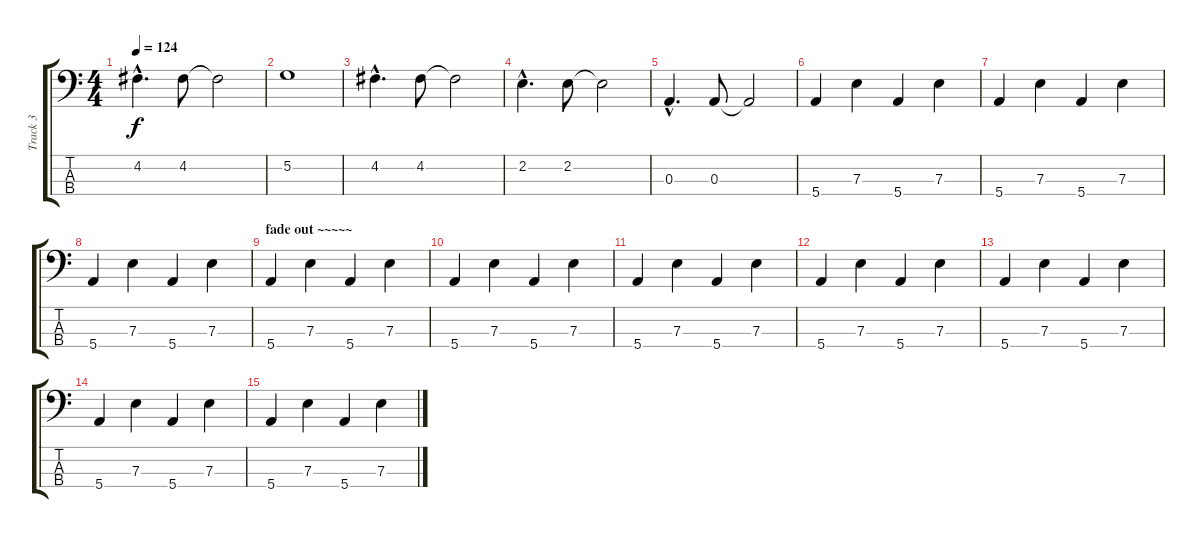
\track ("Track 3" "Track 3") {instrument acousticbass}
\staff {score tabs}
\tuning (G2 D2 A1 E1) {hide}
\ts (4 4)
\tempo 124
\clef f4
\ks c
4.2{hac}.4{d dy f} 4.2.8 4.2{t}.2 |
5.2.1 |
4.2{hac}.4{d} 4.2.8 4.2{t}.2 |
2.2{hac}.4{d} 2.2.8 2.2{t}.2 |
0.3{hac}.4{d} 0.3.8 0.3{t}.2 |
5.4.4 7.3.4 5.4.4 7.3.4 |
5.4.4 7.3.4 5.4.4 7.3.4 |
5.4.4 7.3.4 5.4.4 7.3.4 |
\section ("" "fade out ~~~~~")
5.4.4{volume 11} 7.3.4 5.4.4 7.3.4 |
5.4.4{volume 9} 7.3.4 5.4.4 7.3.4 |
5.4.4{volume 7} 7.3.4 5.4.4 7.3.4 |
5.4.4{volume 6} 7.3.4 5.4.4 7.3.4 |
5.4.4{volume 5} 7.3.4 5.4.4 7.3.4 |
5.4.4{volume 3} 7.3.4 5.4.4 7.3.4 |
5.4.4{volume 1} 7.3.4 5.4.4 7.3.4
